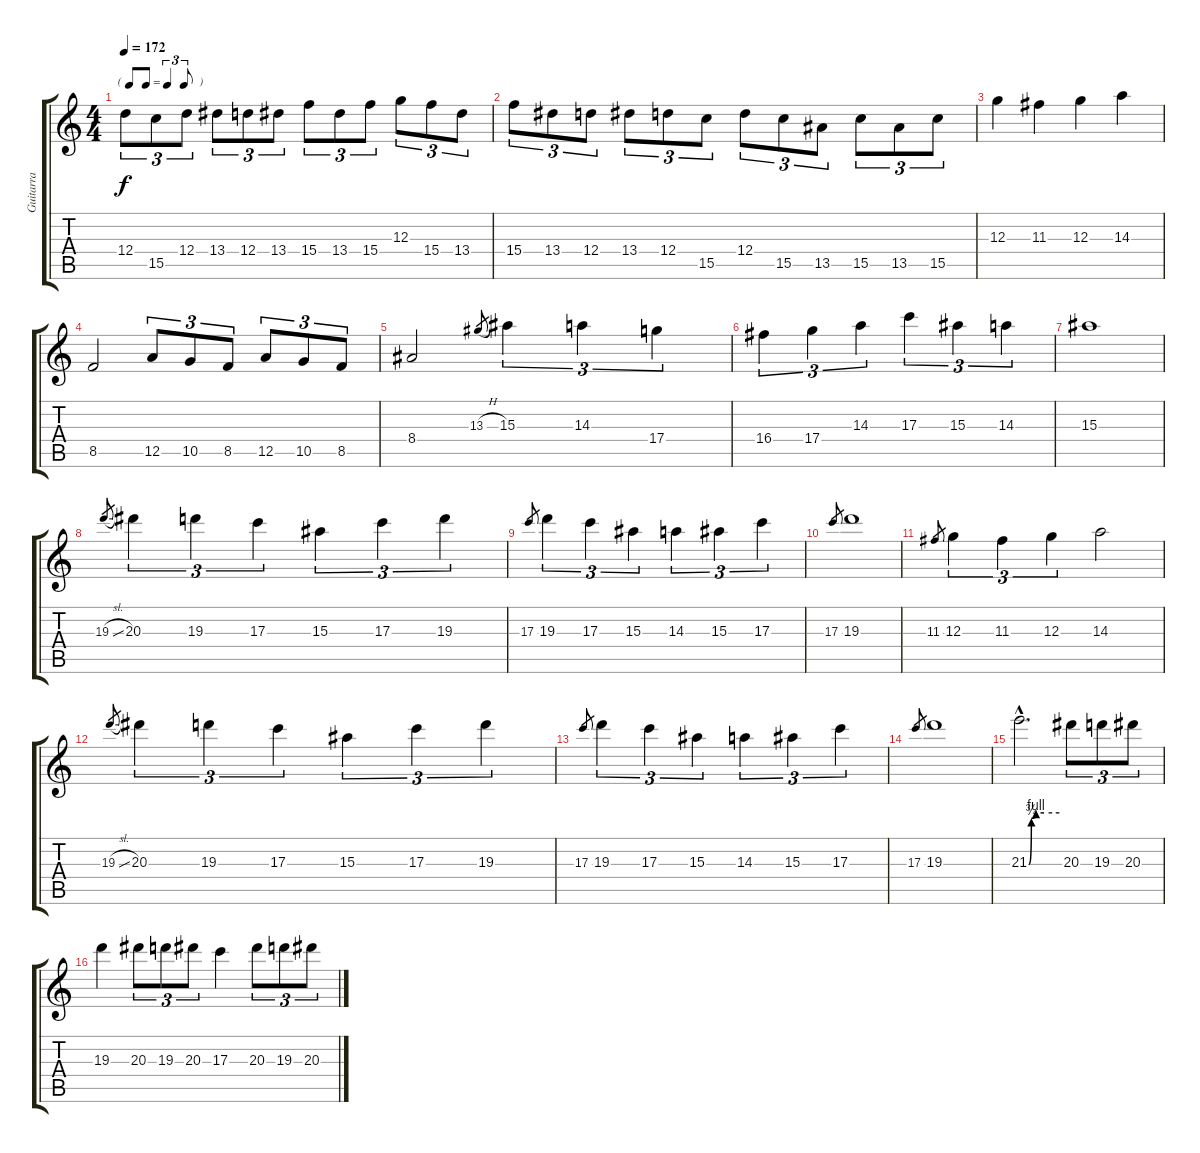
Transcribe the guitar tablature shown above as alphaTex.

\track ("Guitarra" "Guitarra") {instrument distortionguitar}
\staff {score tabs}
\tuning (E4 B3 G3 D3 A2 E2) {hide}
\ts (4 4)
\tf triplet8th
\tempo 172
\clef g2
\ks c
12.4.8{tu (3 2) dy f} 15.5.8{tu (3 2)} 12.4.8{tu (3 2)} 13.4.8{tu (3 2)} 12.4.8{tu (3 2)} 13.4.8{tu (3 2)} 15.4.8{tu (3 2)} 13.4.8{tu (3 2)} 15.4.8{tu (3 2)} 12.3.8{tu (3 2)} 15.4.8{tu (3 2)} 13.4.8{tu (3 2)} |
15.4.8{tu (3 2)} 13.4.8{tu (3 2)} 12.4.8{tu (3 2)} 13.4.8{tu (3 2)} 12.4.8{tu (3 2)} 15.5.8{tu (3 2)} 12.4.8{tu (3 2)} 15.5.8{tu (3 2)} 13.5.8{tu (3 2)} 15.5.8{tu (3 2)} 13.5.8{tu (3 2)} 15.5.8{tu (3 2)} |
12.3.4 11.3.4 12.3.4 14.3.4 |
8.5.2 12.5.8{tu (3 2)} 10.5.8{tu (3 2)} 8.5.8{tu (3 2)} 12.5.8{tu (3 2)} 10.5.8{tu (3 2)} 8.5.8{tu (3 2)} |
8.4.2 13.3{h}.8{gr} 15.3.4{tu (3 2)} 14.3.4{tu (3 2)} 17.4.4{tu (3 2)} |
16.4.4{tu (3 2)} 17.4.4{tu (3 2)} 14.3.4{tu (3 2)} 17.3.4{tu (3 2)} 15.3.4{tu (3 2)} 14.3.4{tu (3 2)} |
15.3.1 |
19.3{sl}.8{gr} 20.3.4{tu (3 2)} 19.3.4{tu (3 2)} 17.3.4{tu (3 2)} 15.3.4{tu (3 2)} 17.3.4{tu (3 2)} 19.3.4{tu (3 2)} |
17.3.8{gr} 19.3.4{tu (3 2)} 17.3.4{tu (3 2)} 15.3.4{tu (3 2)} 14.3.4{tu (3 2)} 15.3.4{tu (3 2)} 17.3.4{tu (3 2)} |
17.3.8{gr} 19.3.1 |
11.3.8{gr} 12.3.4{tu (3 2)} 11.3.4{tu (3 2)} 12.3.4{tu (3 2)} 14.3.2 |
19.3{sl}.8{gr} 20.3.4{tu (3 2)} 19.3.4{tu (3 2)} 17.3.4{tu (3 2)} 15.3.4{tu (3 2)} 17.3.4{tu (3 2)} 19.3.4{tu (3 2)} |
17.3.8{gr} 19.3.4{tu (3 2)} 17.3.4{tu (3 2)} 15.3.4{tu (3 2)} 14.3.4{tu (3 2)} 15.3.4{tu (3 2)} 17.3.4{tu (3 2)} |
17.3.8{gr} 19.3.1 |
21.3{be (custom 0 0 5 3 14 4 30 4 60 4) hac}.2{d} 20.3.8{tu (3 2)} 19.3.8{tu (3 2)} 20.3.8{tu (3 2)} |
19.3.4 20.3.8{tu (3 2)} 19.3.8{tu (3 2)} 20.3.8{tu (3 2)} 17.3.4 20.3.8{tu (3 2)} 19.3.8{tu (3 2)} 20.3.8{tu (3 2)}
